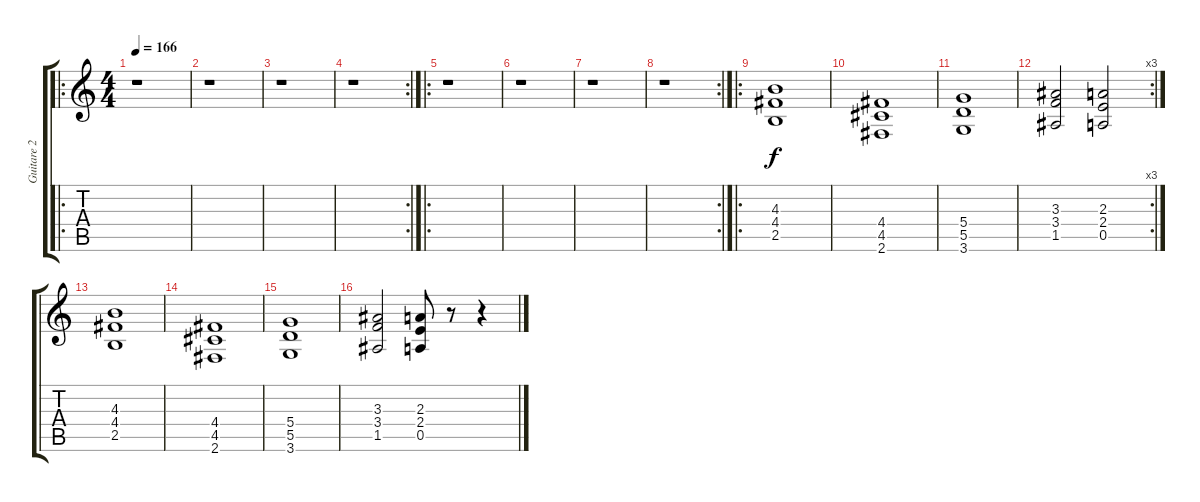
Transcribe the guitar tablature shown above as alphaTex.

\track ("Guitare 2" "Guitare 2") {instrument distortionguitar}
\staff {score tabs}
\tuning (E4 B3 G3 D3 A2 E2) {hide}
\ro
\ts (4 4)
\tempo 166
\clef g2
\ks c
r.1{dy f instrument distortionguitar} |
r.1 |
r.1 |
\rc 2
r.1 |
\ro
r.1 |
r.1 |
r.1 |
\rc 2
r.1 |
\ro
(4.3 4.4 2.5).1 |
(4.4 4.5 2.6).1 |
(5.4 5.5 3.6).1 |
\rc 3
(3.3 3.4 1.5).2 (2.3 2.4 0.5).2 |
(4.3 4.4 2.5).1 |
(4.4 4.5 2.6).1 |
(5.4 5.5 3.6).1 |
(3.3 3.4 1.5).2 (2.3 2.4 0.5).8 r.8 r.4
